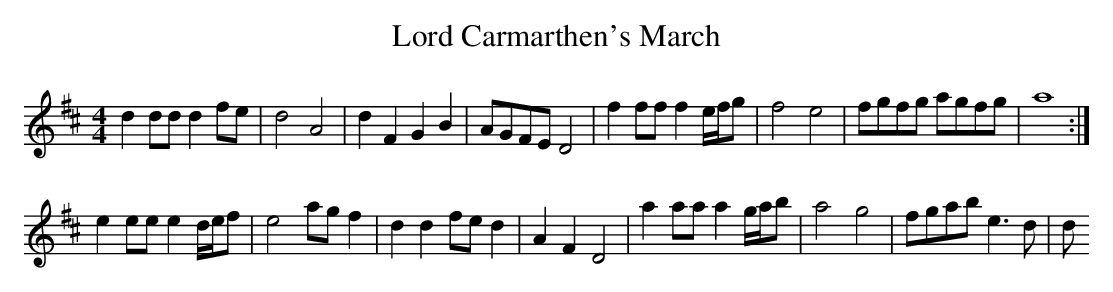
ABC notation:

X:1
T:Lord Carmarthen's March
M:4/4
L:1/8
K:D
d2ddd2fe|d4A4|d2F2G2B2|AGFE D4|f2fff2 se/2f/2gs|f4e4|fgfg agfg|a8:|!
e2eee2 sd/2e/2fs|e4agf2|d2d2fed2|A2F2D4|a2aaa2 sg/2a/2bs|a4g4|fgab e3d|d
8:|
